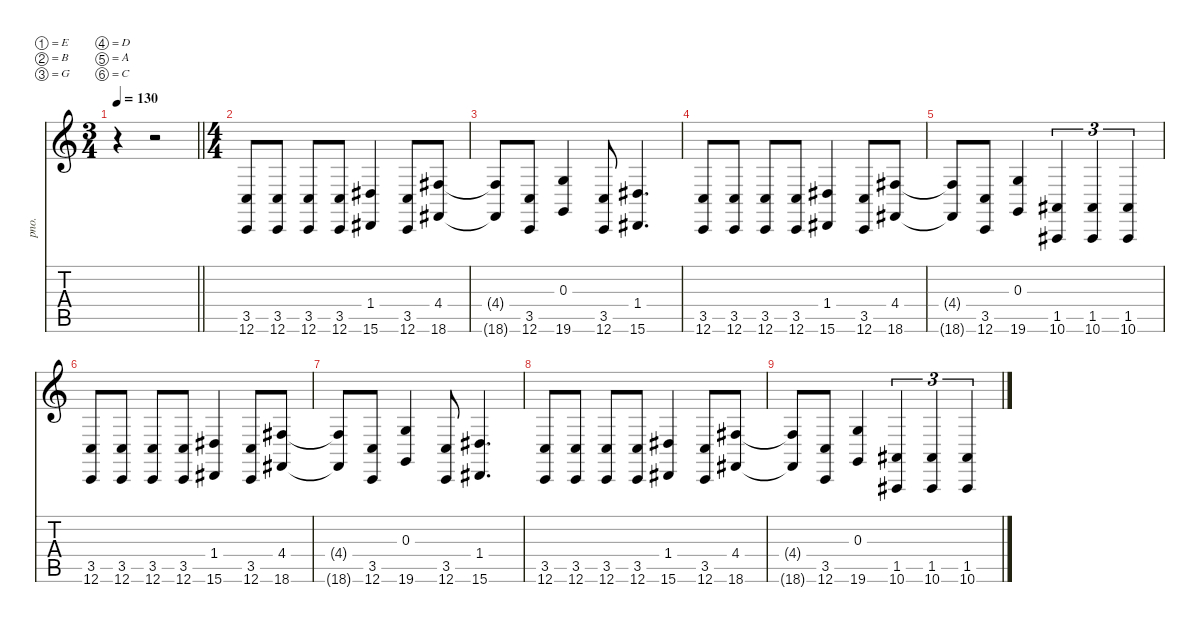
\defaultSystemsLayout 4
\hideDynamics
\bracketExtendMode nobrackets
\otherSystemsTrackNameOrientation horizontal
\track ("Reney" "pno.") {instrument brightacousticpiano}
\staff {score tabs}
\tuning (E4 B3 G3 D3 A2 C1)
\ts (3 4)
\tempo 130
\clef g2
\barLineRight lightlight
\ks c
r.4{dy f beam Down} r.2{beam Down} |
\ts (4 4)
\beaming (8 2 2 2 2)
(3.5 12.6).8{beam Up} (3.5 12.6).8{beam Up} (3.5 12.6).8{beam Up} (3.5 12.6).8{beam Up} (1.4{acc #} 15.6{acc #}).4{beam Up} (3.5 12.6).8{beam Up} (4.4{acc #} 18.6{acc #}).8{beam Up} |
(4.4{t acc #} 18.6{t acc #}).8{beam Up} (3.5 12.6).8{beam Up} (0.3 19.6).4{beam Up} (3.5 12.6).8{beam Up} (1.4{acc #} 15.6{acc #}).4{d beam Up} |
(3.5 12.6).8{beam Up} (3.5 12.6).8{beam Up} (3.5 12.6).8{beam Up} (3.5 12.6).8{beam Up} (1.4{acc #} 15.6{acc #}).4{beam Up} (3.5 12.6).8{beam Up} (4.4{acc #} 18.6{acc #}).8{beam Up} |
(4.4{t acc #} 18.6{t acc #}).8{beam Up} (3.5 12.6).8{beam Up} (0.3 19.6).4{beam Up} (1.5{acc #} 10.6{acc #}).4{tu (3 2) beam Up} (1.5{acc #} 10.6{acc #}).4{tu (3 2) beam Up} (1.5{acc #} 10.6{acc #}).4{tu (3 2) beam Up} |
(3.5 12.6).8{beam Up} (3.5 12.6).8{beam Up} (3.5 12.6).8{beam Up} (3.5 12.6).8{beam Up} (1.4{acc #} 15.6{acc #}).4{beam Up} (3.5 12.6).8{beam Up} (4.4{acc #} 18.6{acc #}).8{beam Up} |
(4.4{t acc #} 18.6{t acc #}).8{beam Up} (3.5 12.6).8{beam Up} (0.3 19.6).4{beam Up} (3.5 12.6).8{beam Up} (1.4{acc #} 15.6{acc #}).4{d beam Up} |
(3.5 12.6).8{beam Up} (3.5 12.6).8{beam Up} (3.5 12.6).8{beam Up} (3.5 12.6).8{beam Up} (1.4{acc #} 15.6{acc #}).4{beam Up} (3.5 12.6).8{beam Up} (4.4{acc #} 18.6{acc #}).8{beam Up} |
(4.4{t acc #} 18.6{t acc #}).8{beam Up} (3.5 12.6).8{beam Up} (0.3 19.6).4{beam Up} (1.5{acc #} 10.6{acc #}).4{tu (3 2) beam Up} (1.5{acc #} 10.6{acc #}).4{tu (3 2) beam Up} (1.5{acc #} 10.6{acc #}).4{tu (3 2) beam Up}
